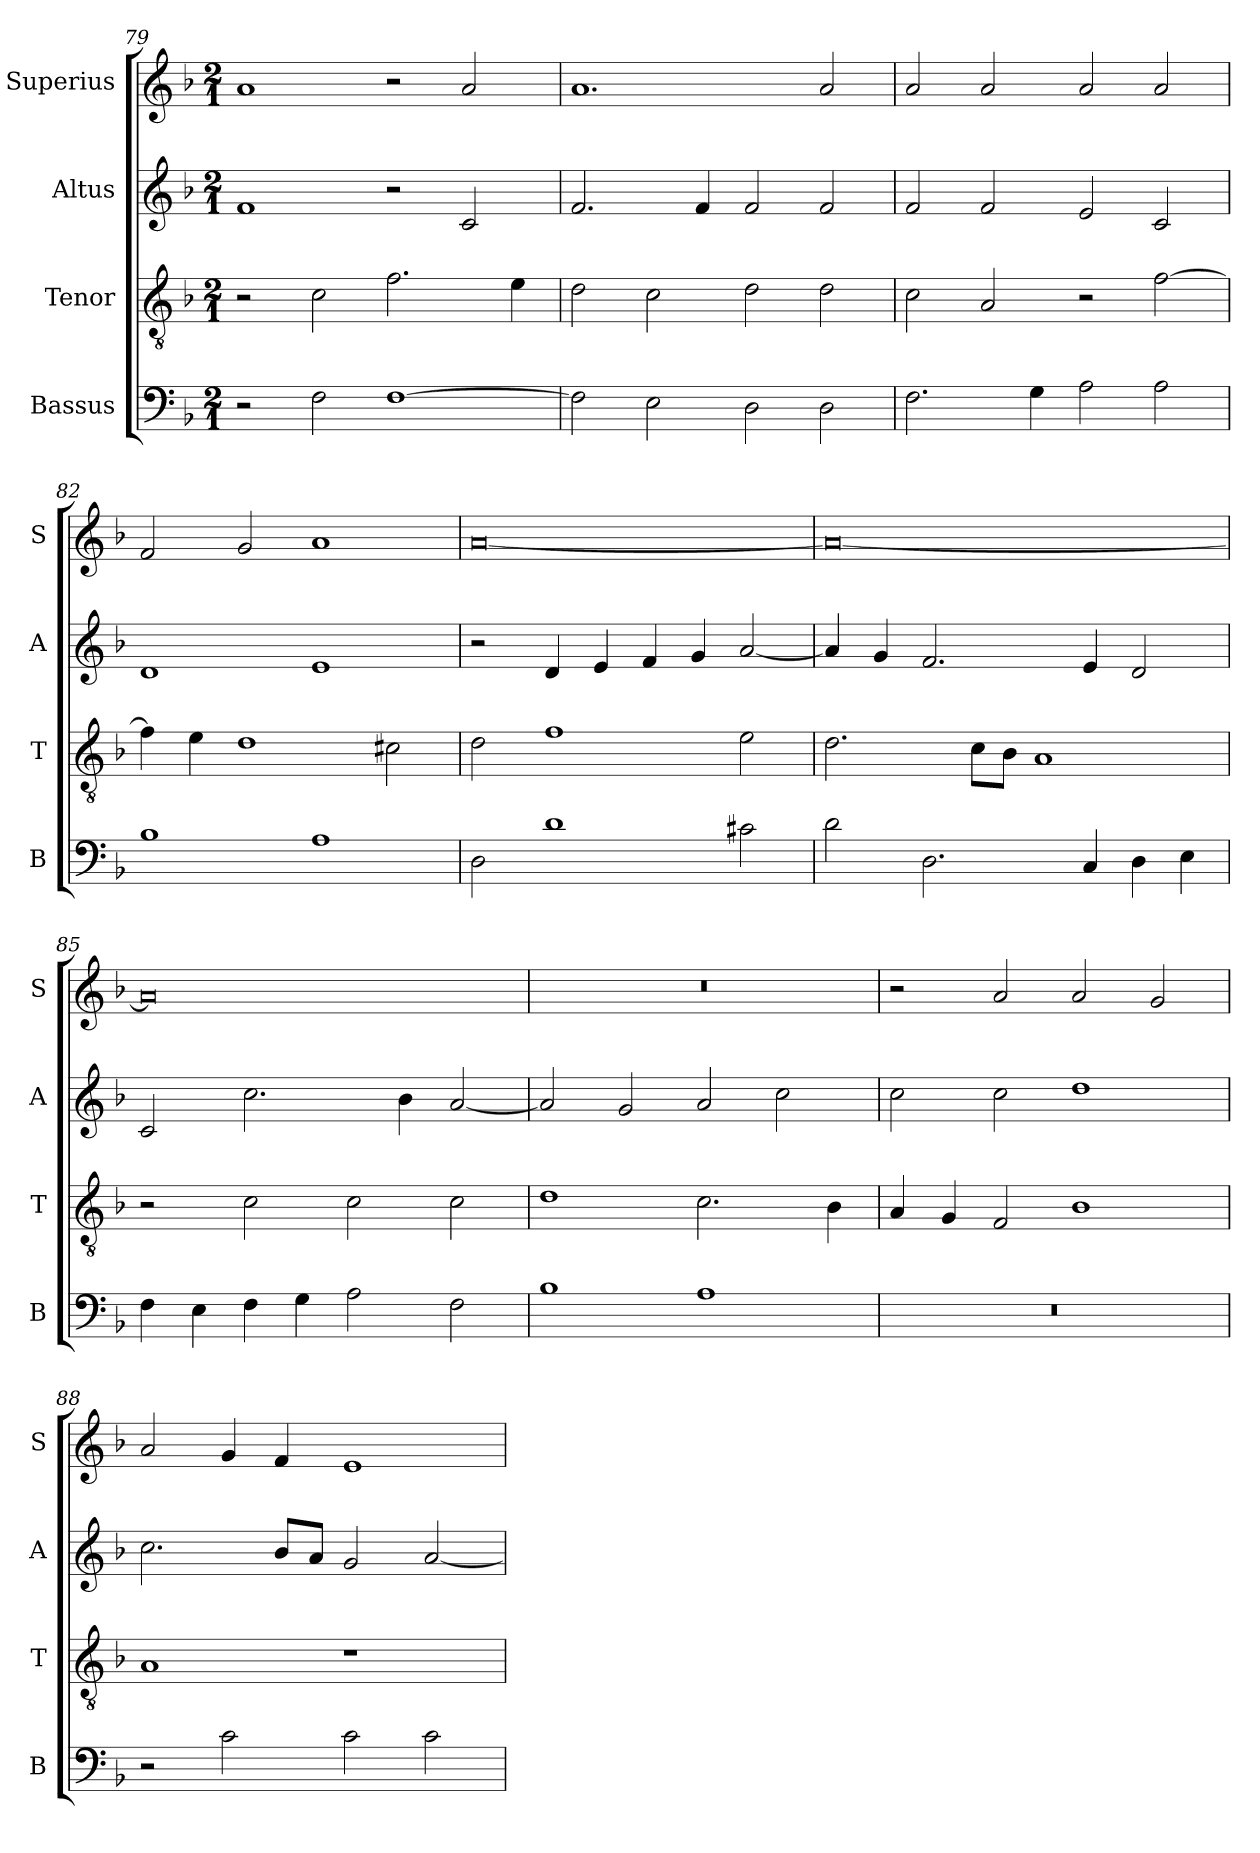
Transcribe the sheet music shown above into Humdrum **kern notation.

**kern	**kern	**kern	**kern
*part4	*part3	*part2	*part1
*staff4	*staff3	*staff2	*staff1
*I"Bassus	*I"Tenor	*I"Altus	*I"Superius
*I'B	*I'T	*I'A	*I'S
*clefF4	*clefGv2	*clefG2	*clefG2
*k[b-]	*k[b-]	*k[b-]	*k[b-]
*F:	*F:	*F:	*F:
*M2/1	*M2/1	*M2/1	*M2/1
=79	=79	=79	=79
2r	2r	1f	1a
2F	2c	.	.
[1F	2.f	2r	2r
.	.	2c	2a
.	4e	.	.
=80	=80	=80	=80
2F]	2d	2.f	1.a
2E	2c	.	.
.	.	4f	.
2D	2d	2f	.
2D	2d	2f	2a
=81	=81	=81	=81
2.F	2c	2f	2a
.	2A	2f	2a
4G	.	.	.
2A	2r	2e	2a
2A	[2f	2c	2a
=82	=82	=82	=82
1B-	4f]	1d	2f
.	4e	.	.
.	1d	.	2g
1A	.	1e	1a
.	2c#X	.	.
=83	=83	=83	=83
2D	2d	2r	[0a
1d	1f	4d	.
.	.	4e	.
.	.	4f	.
.	.	4g	.
2c#X	2e	[2a	.
=84	=84	=84	=84
2d	2.d	4a]	0a_
.	.	4g	.
2.D	.	2.f	.
.	8cL	.	.
.	8B-J	.	.
.	1A	.	.
4C	.	4e	.
4D	.	2d	.
4E	.	.	.
=85	=85	=85	=85
4F	2r	2c	0a]
4E	.	.	.
4F	2c	2.cc	.
4G	.	.	.
2A	2c	.	.
.	.	4b-	.
2F	2c	[2a	.
=86	=86	=86	=86
1B-	1d	2a]	0r
.	.	2g	.
1A	2.c	2a	.
.	.	2cc	.
.	4B-	.	.
=87	=87	=87	=87
0r	4A	2cc	2r
.	4G	.	.
.	2F	2cc	2a
.	1B-	1dd	2a
.	.	.	2g
=88	=88	=88	=88
2r	1A	2.cc	2a
2c	.	.	4g
.	.	8b-L	4f
.	.	8aJ	.
2c	1r	2g	1e
2c	.	[2a	.
=	=	=	=
*-	*-	*-	*-
